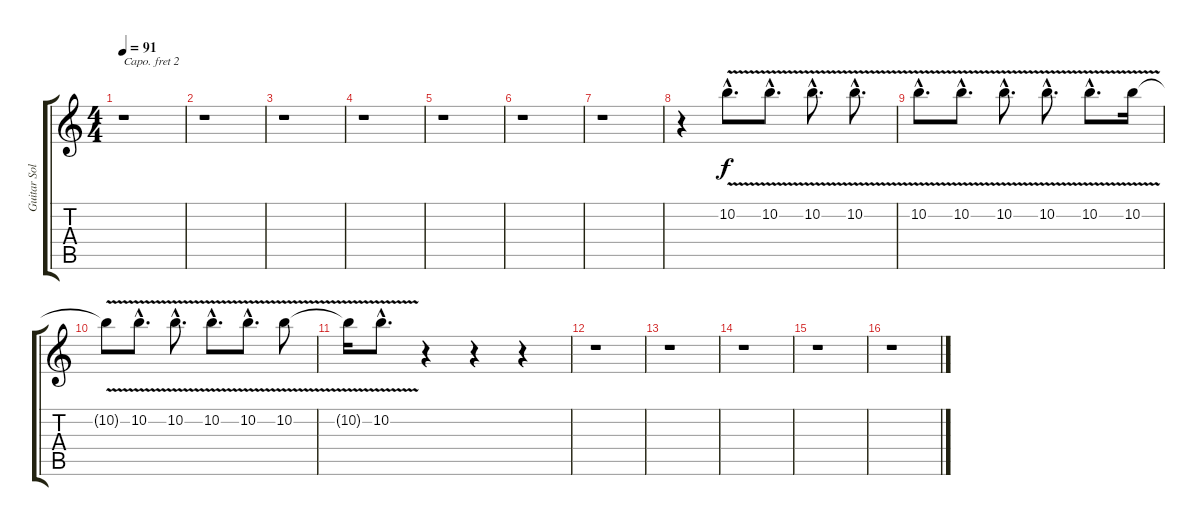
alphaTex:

\track ("Guitar Solo" "Guitar Sol") {instrument overdrivenguitar}
\staff {score tabs}
\capo 2
\tuning (E4 B3 G3 D3 A2 E2) {hide}
\ts (4 4)
\tempo 91
\clef g2
\ks c
r.1{dy f} |
r.1 |
r.1 |
r.1 |
r.1 |
r.1 |
r.1 |
r.4 10.2{v hac}.8{d volume 14} 10.2{v hac}.8{d} 10.2{v hac}.8{d} 10.2{v hac}.8{d} |
10.2{v hac}.8{d} 10.2{v hac}.8{d} 10.2{v hac}.8{d} 10.2{v hac}.8{d} 10.2{v hac}.8{d} 10.2{v}.16 |
10.2{t}.8 10.2{v hac}.8{d} 10.2{v hac}.8{d} 10.2{v hac}.8{d} 10.2{v hac}.8{d} 10.2{v}.8 |
10.2{t}.16 10.2{v hac}.8{d} r.4 r.4 r.4 |
r.1 |
r.1 |
r.1 |
r.1 |
r.1
